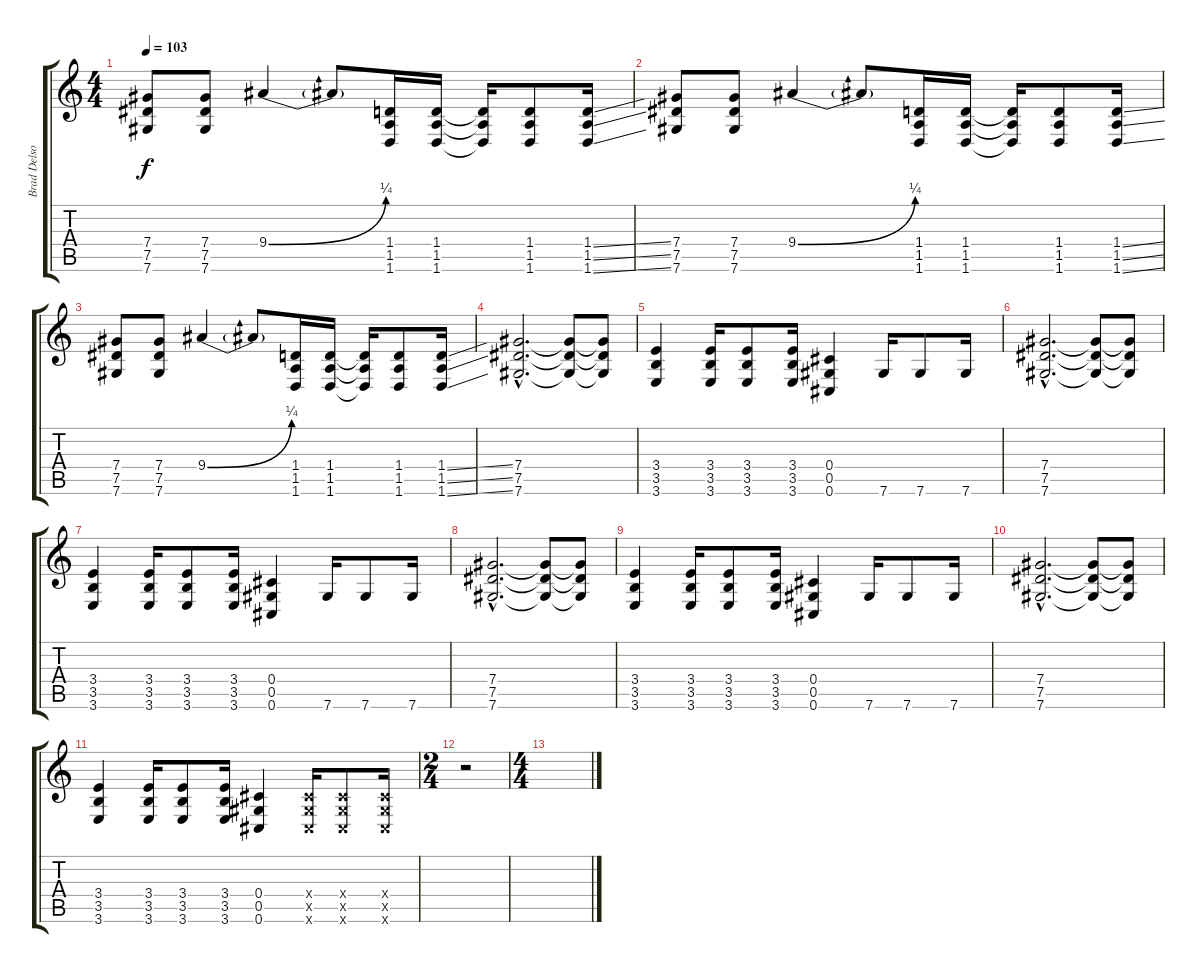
\track ("Brad Delson" "Brad Delso") {instrument distortionguitar}
\staff {score tabs}
\tuning (Eb4 Bb3 Gb3 Db3 Ab2 Db2) {hide}
\ts (4 4)
\tempo 103
\clef g2
\ks c
(7.4 7.5 7.6).8{dy f} (7.4 7.5 7.6).8 9.4{be (bend 0 0 60 1)}.4 9.4{t}.8 (1.4 1.5 1.6).16 (1.4 1.5 1.6).16 (1.4{t} 1.5{t} 1.6{t}).16 (1.4 1.5 1.6).8 (1.4{ss} 1.5{ss} 1.6{ss}).16 |
(7.4 7.5 7.6).8 (7.4 7.5 7.6).8 9.4{be (bend 0 0 60 1)}.4 9.4{t}.8 (1.4 1.5 1.6).16 (1.4 1.5 1.6).16 (1.4{t} 1.5{t} 1.6{t}).16 (1.4 1.5 1.6).8 (1.4{ss} 1.5{ss} 1.6{ss}).16 |
(7.4 7.5 7.6).8 (7.4 7.5 7.6).8 9.4{be (bend 0 0 60 1)}.4 9.4{t}.8 (1.4 1.5 1.6).16 (1.4 1.5 1.6).16 (1.4{t} 1.5{t} 1.6{t}).16 (1.4 1.5 1.6).8 (1.4{ss} 1.5{ss} 1.6{ss}).16 |
(7.4{hac} 7.5{hac} 7.6{hac}).2{d} (7.4{t} 7.5{t} 7.6{t}).8 (7.4{t} 7.5{t} 7.6{t}).8 |
(3.4 3.5 3.6).4 (3.4 3.5 3.6).16 (3.4 3.5 3.6).8 (3.4 3.5 3.6).16 (0.4 0.5 0.6).4 7.6.16 7.6.8 7.6.16 |
(7.4{hac} 7.5{hac} 7.6{hac}).2{d} (7.4{t} 7.5{t} 7.6{t}).8 (7.4{t} 7.5{t} 7.6{t}).8 |
(3.4 3.5 3.6).4 (3.4 3.5 3.6).16 (3.4 3.5 3.6).8 (3.4 3.5 3.6).16 (0.4 0.5 0.6).4 7.6.16 7.6.8 7.6.16 |
(7.4{hac} 7.5{hac} 7.6{hac}).2{d} (7.4{t} 7.5{t} 7.6{t}).8 (7.4{t} 7.5{t} 7.6{t}).8 |
(3.4 3.5 3.6).4 (3.4 3.5 3.6).16 (3.4 3.5 3.6).8 (3.4 3.5 3.6).16 (0.4 0.5 0.6).4 7.6.16 7.6.8 7.6.16 |
(7.4{hac} 7.5{hac} 7.6{hac}).2{d} (7.4{t} 7.5{t} 7.6{t}).8 (7.4{t} 7.5{t} 7.6{t}).8 |
(3.4 3.5 3.6).4 (3.4 3.5 3.6).16 (3.4 3.5 3.6).8 (3.4 3.5 3.6).16 (0.4 0.5 0.6).4 (0.4{x} 0.5{x} 0.6{x}).16 (0.4{x} 0.5{x} 0.6{x}).8 (0.4{x} 0.5{x} 0.6{x}).16 |
\ts (2 4)
r.2 |
\ts (4 4)
